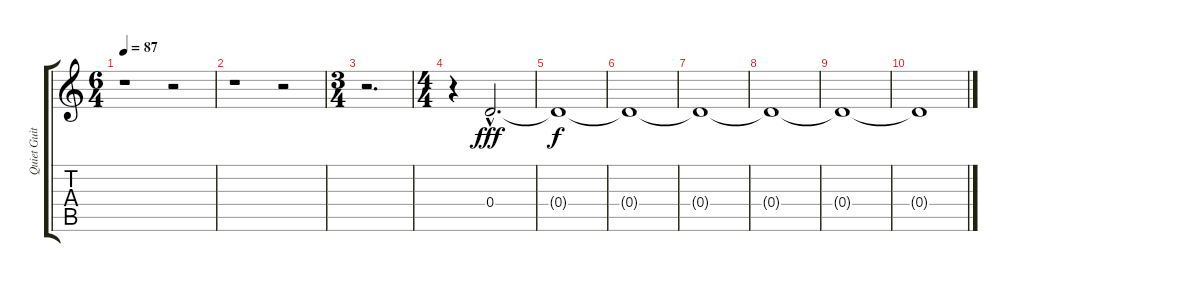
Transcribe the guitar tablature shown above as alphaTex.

\track ("Quiet Guitar" "Quiet Guit") {instrument distortionguitar}
\staff {score tabs}
\tuning (E4 B3 G3 D3 A2 D2) {hide}
\ts (6 4)
\tempo 87
\clef g2
\ks c
r.1{dy fff} r.2 |
r.1 r.2 |
\ts (3 4)
r.2{d} |
\ts (4 4)
r.4 0.4{hac}.2{d} |
0.4{t}.1{dy f} |
0.4{t}.1 |
0.4{t}.1 |
0.4{t}.1 |
0.4{t}.1 |
0.4{t}.1
